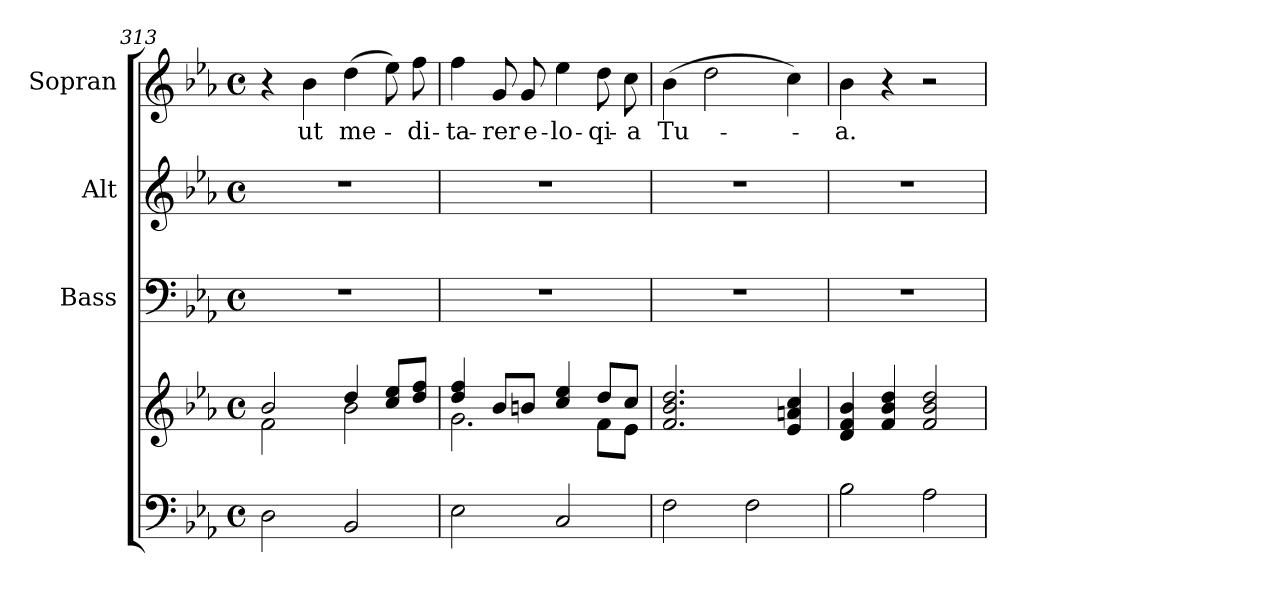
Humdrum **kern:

**kern	**kern	**kern	**kern	**kern	**text
*part4	*part4	*part3	*part2	*part1	*part1
*staff5	*staff4	*staff3	*staff2	*staff1	*staff1
*	*	*I"Bass	*I"Alt	*I"Sopran	*
*	*	*I'B.	*I'A.	*I'S.	*
*clefF4	*clefG2	*clefF4	*clefG2	*clefG2	*
*k[b-e-a-]	*k[b-e-a-]	*k[b-e-a-]	*k[b-e-a-]	*k[b-e-a-]	*
*E-:	*E-:	*E-:	*E-:	*E-:	*
*M4/4	*M4/4	*M4/4	*M4/4	*M4/4	*
*met(c)	*met(c)	*met(c)	*met(c)	*met(c)	*
=313	=313	=313	=313	=313	=313
*	*^	*	*	*	*
2D\	2b-/	2f\	1r	1r	4r	.
!	!	!	!	!	!	!LO:LY:b
.	.	.	.	.	4b-\	ut
!	!	!	!	!	!	!LO:LY:b
2BB-/	4dd/	2b-\	.	.	(>4dd\	me-
.	8cc/ 8ee-/L	.	.	.	8ee-\)	.
!	!	!	!	!	!	!LO:LY:b
.	8dd/ 8ff/J	.	.	.	8ff\	-di-
=314	=314	=314	=314	=314	=314	=314
!	!	!	!	!	!	!LO:LY:b
2E-\	4dd/ 4ff/	2.g\	1r	1r	4ff\	-ta-
!	!	!	!	!	!	!LO:LY:b
.	8b-/L	.	.	.	8g/	-rer
!	!	!	!	!	!	!LO:LY:b
.	8bn/J	.	.	.	8g/	e-
!	!	!	!	!	!	!LO:LY:b
2C/	4cc/ 4ee-/	.	.	.	4ee-\	-lo-
!	!	!	!	!	!	!LO:LY:b
.	8dd/L	8f\L	.	.	8dd\	-qi-
!	!	!	!	!	!	!LO:LY:b
.	8cc/J	8e-\J	.	.	8cc\	-a
=315	=315	=315	=315	=315	=315	=315
!	!	!	!	!	!	!LO:LY:b
*	*v	*v	*	*	*	*
2F\	2.f/ 2.b-/ 2.dd/	1r	1r	(>4b-\	Tu-
.	.	.	.	2dd\	.
2F\	.	.	.	.	.
.	4e-/ 4an/ 4cc/	.	.	4cc\)	.
=316	=316	=316	=316	=316	=316
!	!	!	!	!	!LO:LY:b
2B-\	4d/ 4f/ 4b-/	1r	1r	4b-\	-a.
.	4f/ 4b-/ 4dd/	.	.	4r	.
2A-\	2f/ 2b-/ 2dd/	.	.	2r	.
=	=	=	=	=	=
*-	*-	*-	*-	*-	*-
